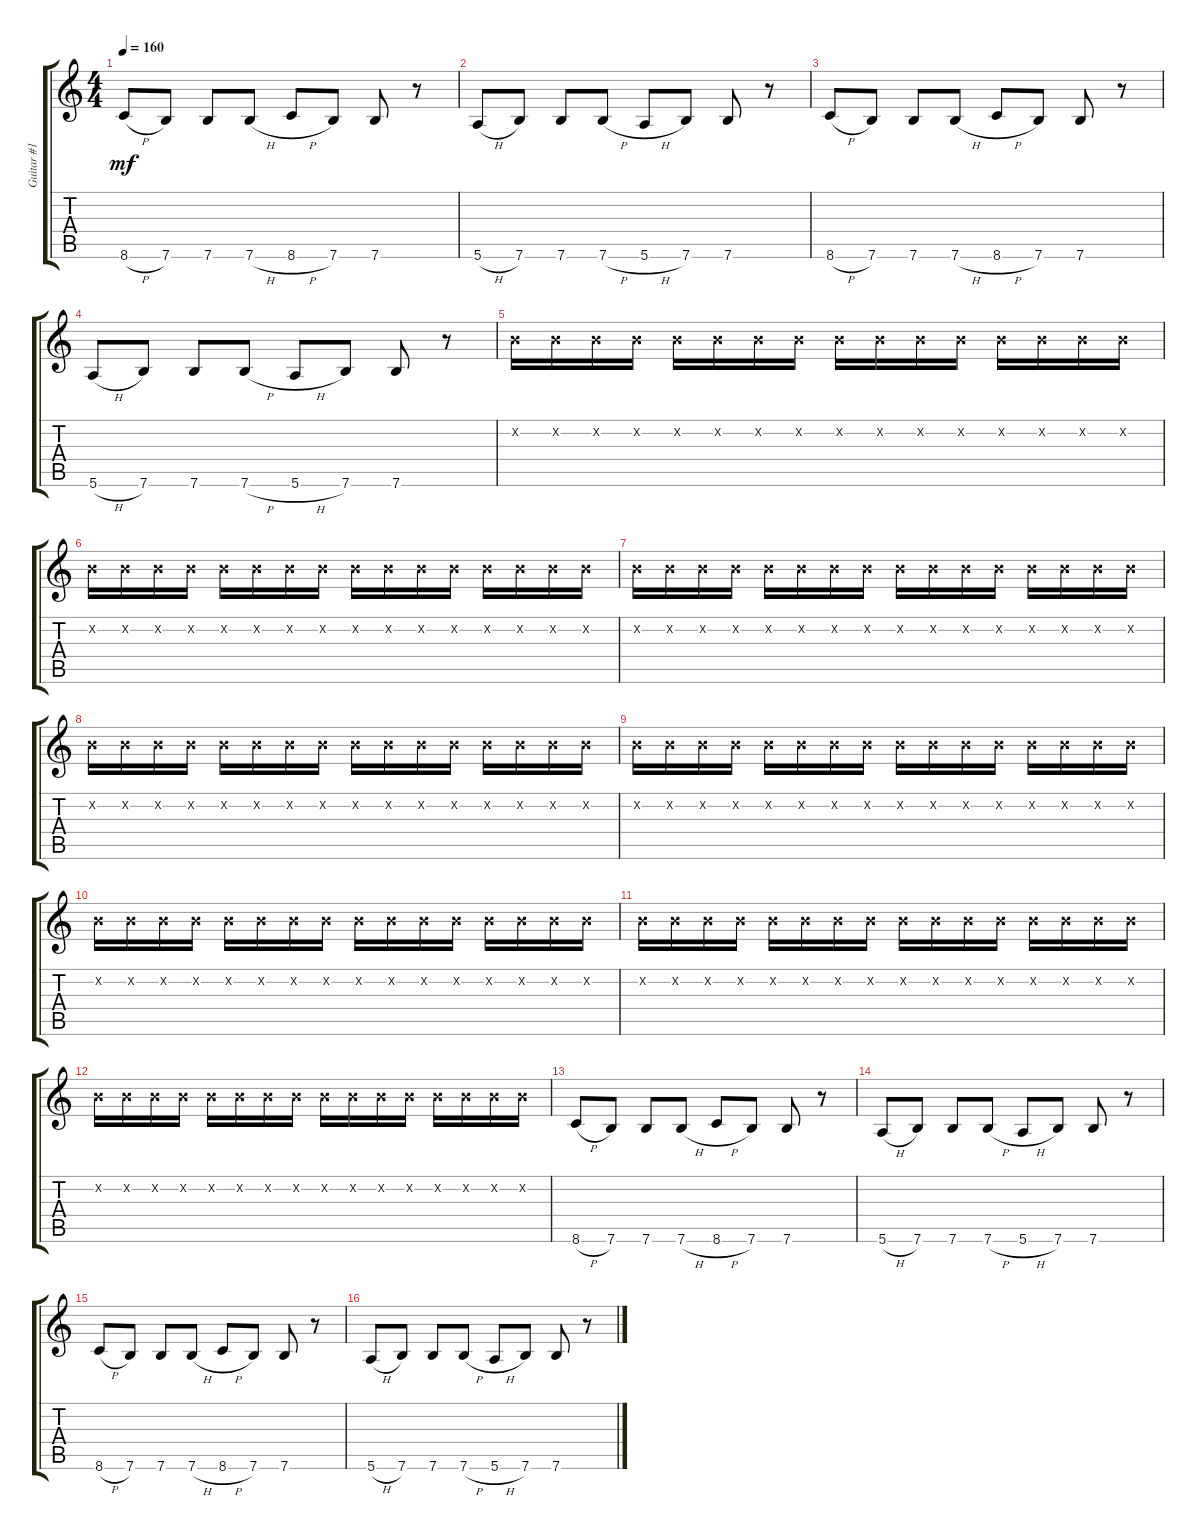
\track ("Guitar #1 (dist.)" "Guitar #1 ") {instrument distortionguitar}
\staff {score tabs}
\tuning (E4 B3 G3 D3 A2 E2) {hide}
\ts (4 4)
\tempo 160
\clef g2
\ks c
8.6{h}.8{dy mf} 7.6.8 7.6.8 7.6{h}.8 8.6{h}.8 7.6.8 7.6.8 r.8 |
5.6{h}.8 7.6.8 7.6.8 7.6{h}.8 5.6{h}.8 7.6.8 7.6.8 r.8 |
8.6{h}.8 7.6.8 7.6.8 7.6{h}.8 8.6{h}.8 7.6.8 7.6.8 r.8 |
5.6{h}.8 7.6.8 7.6.8 7.6{h}.8 5.6{h}.8 7.6.8 7.6.8 r.8 |
0.2{x}.16 0.2{x}.16 0.2{x}.16 0.2{x}.16 0.2{x}.16 0.2{x}.16 0.2{x}.16 0.2{x}.16 0.2{x}.16 0.2{x}.16 0.2{x}.16 0.2{x}.16 0.2{x}.16 0.2{x}.16 0.2{x}.16 0.2{x}.16 |
0.2{x}.16 0.2{x}.16 0.2{x}.16 0.2{x}.16 0.2{x}.16 0.2{x}.16 0.2{x}.16 0.2{x}.16 0.2{x}.16 0.2{x}.16 0.2{x}.16 0.2{x}.16 0.2{x}.16 0.2{x}.16 0.2{x}.16 0.2{x}.16 |
0.2{x}.16 0.2{x}.16 0.2{x}.16 0.2{x}.16 0.2{x}.16 0.2{x}.16 0.2{x}.16 0.2{x}.16 0.2{x}.16 0.2{x}.16 0.2{x}.16 0.2{x}.16 0.2{x}.16 0.2{x}.16 0.2{x}.16 0.2{x}.16 |
0.2{x}.16 0.2{x}.16 0.2{x}.16 0.2{x}.16 0.2{x}.16 0.2{x}.16 0.2{x}.16 0.2{x}.16 0.2{x}.16 0.2{x}.16 0.2{x}.16 0.2{x}.16 0.2{x}.16 0.2{x}.16 0.2{x}.16 0.2{x}.16 |
0.2{x}.16 0.2{x}.16 0.2{x}.16 0.2{x}.16 0.2{x}.16 0.2{x}.16 0.2{x}.16 0.2{x}.16 0.2{x}.16 0.2{x}.16 0.2{x}.16 0.2{x}.16 0.2{x}.16 0.2{x}.16 0.2{x}.16 0.2{x}.16 |
0.2{x}.16 0.2{x}.16 0.2{x}.16 0.2{x}.16 0.2{x}.16 0.2{x}.16 0.2{x}.16 0.2{x}.16 0.2{x}.16 0.2{x}.16 0.2{x}.16 0.2{x}.16 0.2{x}.16 0.2{x}.16 0.2{x}.16 0.2{x}.16 |
0.2{x}.16 0.2{x}.16 0.2{x}.16 0.2{x}.16 0.2{x}.16 0.2{x}.16 0.2{x}.16 0.2{x}.16 0.2{x}.16 0.2{x}.16 0.2{x}.16 0.2{x}.16 0.2{x}.16 0.2{x}.16 0.2{x}.16 0.2{x}.16 |
0.2{x}.16 0.2{x}.16 0.2{x}.16 0.2{x}.16 0.2{x}.16 0.2{x}.16 0.2{x}.16 0.2{x}.16 0.2{x}.16 0.2{x}.16 0.2{x}.16 0.2{x}.16 0.2{x}.16 0.2{x}.16 0.2{x}.16 0.2{x}.16 |
8.6{h}.8 7.6.8 7.6.8 7.6{h}.8 8.6{h}.8 7.6.8 7.6.8 r.8 |
5.6{h}.8 7.6.8 7.6.8 7.6{h}.8 5.6{h}.8 7.6.8 7.6.8 r.8 |
8.6{h}.8 7.6.8 7.6.8 7.6{h}.8 8.6{h}.8 7.6.8 7.6.8 r.8 |
5.6{h}.8 7.6.8 7.6.8 7.6{h}.8 5.6{h}.8 7.6.8 7.6.8 r.8
